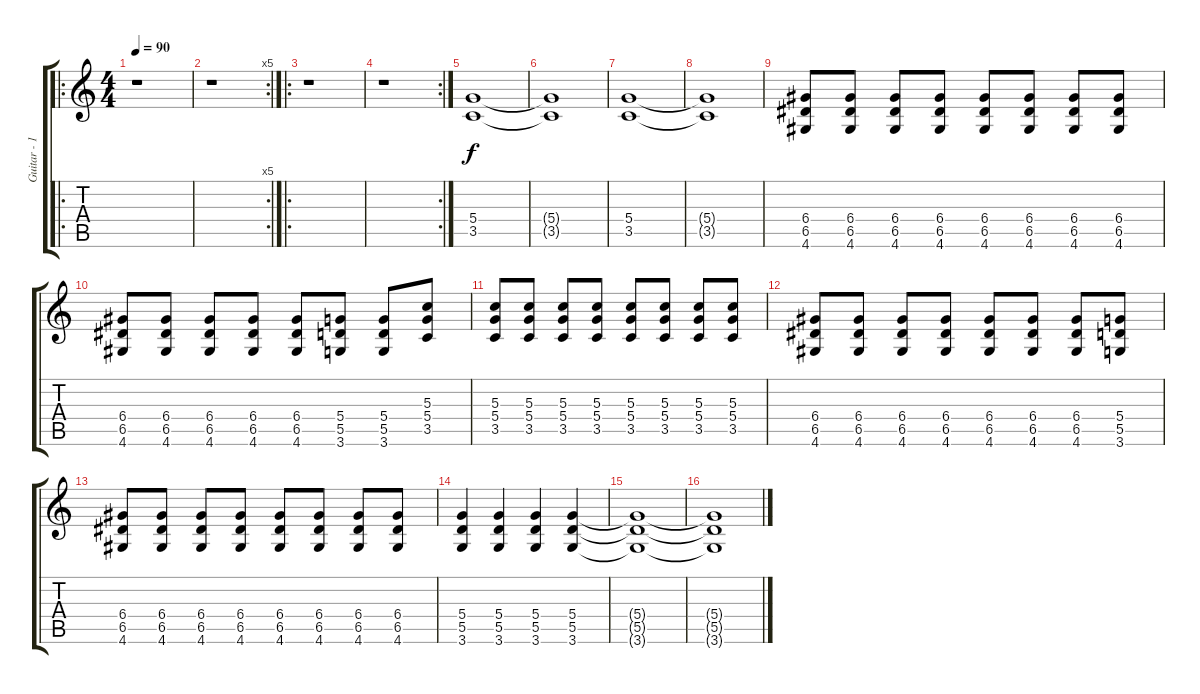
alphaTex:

\track ("Guitar - 1" "Guitar - 1") {instrument overdrivenguitar}
\staff {score tabs}
\tuning (E4 B3 G3 D3 A2 E2) {hide}
\ro
\ts (4 4)
\tempo 90
\clef g2
\ks c
r.1{dy f instrument overdrivenguitar} |
\rc 5
r.1 |
\ro
r.1 |
\rc 2
r.1 |
(5.4 3.5).1 |
(5.4{t} 3.5{t}).1 |
(5.4 3.5).1 |
(5.4{t} 3.5{t}).1 |
(6.4 6.5 4.6).8 (6.4 6.5 4.6).8 (6.4 6.5 4.6).8 (6.4 6.5 4.6).8 (6.4 6.5 4.6).8 (6.4 6.5 4.6).8 (6.4 6.5 4.6).8 (6.4 6.5 4.6).8 |
(6.4 6.5 4.6).8 (6.4 6.5 4.6).8 (6.4 6.5 4.6).8 (6.4 6.5 4.6).8 (6.4 6.5 4.6).8 (5.4 5.5 3.6).8 (5.4 5.5 3.6).8 (5.3 5.4 3.5).8 |
(5.3 5.4 3.5).8 (5.3 5.4 3.5).8 (5.3 5.4 3.5).8 (5.3 5.4 3.5).8 (5.3 5.4 3.5).8 (5.3 5.4 3.5).8 (5.3 5.4 3.5).8 (5.3 5.4 3.5).8 |
(6.4 6.5 4.6).8 (6.4 6.5 4.6).8 (6.4 6.5 4.6).8 (6.4 6.5 4.6).8 (6.4 6.5 4.6).8 (6.4 6.5 4.6).8 (6.4 6.5 4.6).8 (5.4 5.5 3.6).8 |
(6.4 6.5 4.6).8 (6.4 6.5 4.6).8 (6.4 6.5 4.6).8 (6.4 6.5 4.6).8 (6.4 6.5 4.6).8 (6.4 6.5 4.6).8 (6.4 6.5 4.6).8 (6.4 6.5 4.6).8 |
(5.4 5.5 3.6).4 (5.4 5.5 3.6).4 (5.4 5.5 3.6).4 (5.4 5.5 3.6).4 |
(5.4{t} 5.5{t} 3.6{t}).1 |
(5.4{t} 5.5{t} 3.6{t}).1
